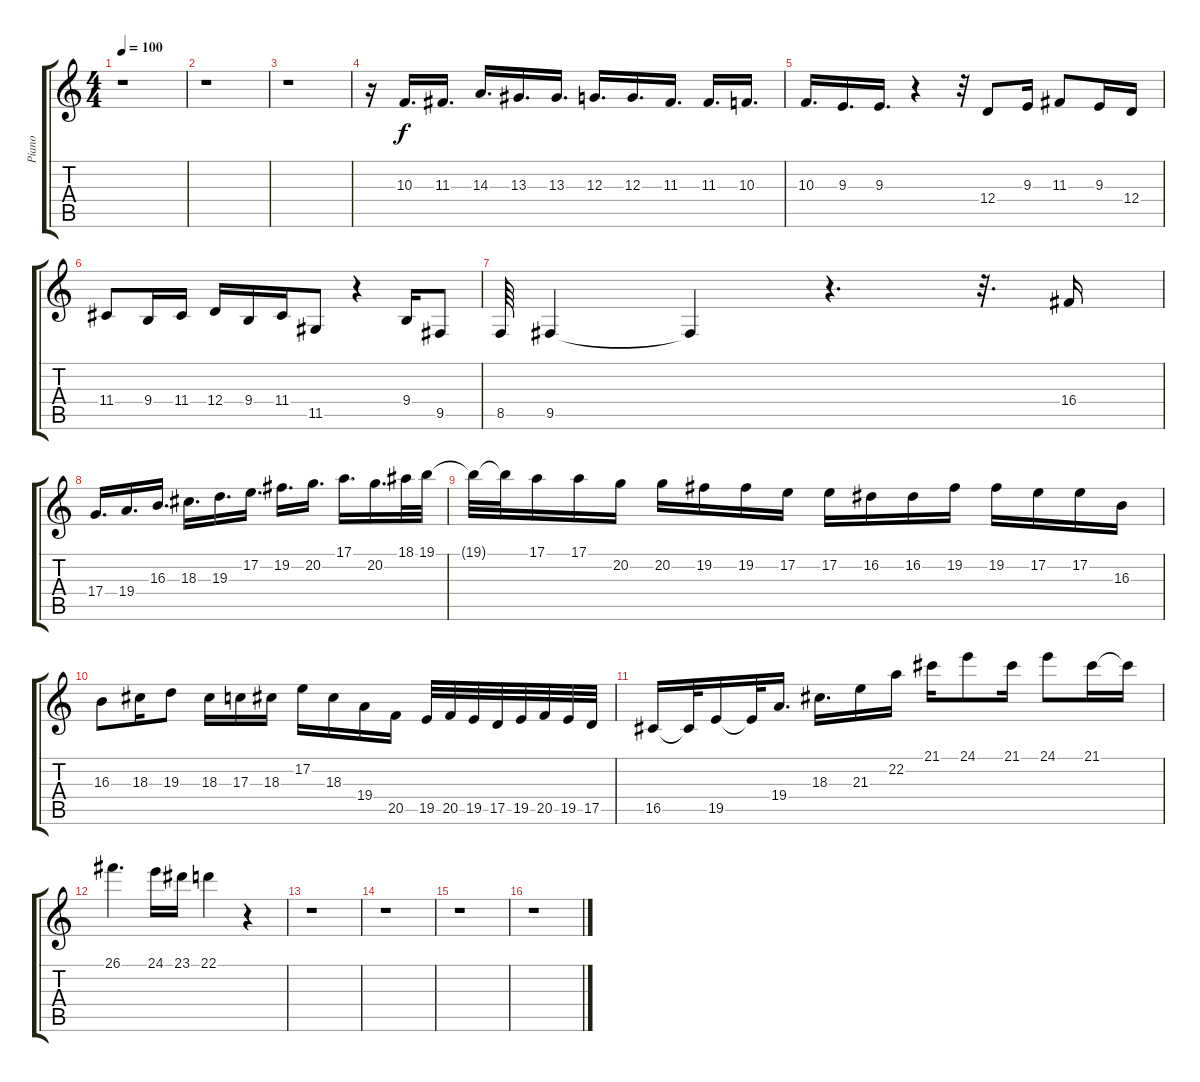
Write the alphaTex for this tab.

\track ("Piano" "Piano") {instrument acousticgrandpiano}
\staff {score tabs}
\tuning (E4 B3 G3 D3 A2 E2) {hide}
\ts (4 4)
\tempo 100
\clef g2
\ks c
r.1{dy f} |
r.1 |
r.1 |
r.16 10.3.16{d} 11.3.16{d} 14.3.16{d} 13.3.16{d} 13.3.16{d} 12.3.16{d} 12.3.16{d} 11.3.16{d} 11.3.16{d} 10.3.16{d} |
10.3.16{d} 9.3.16{d} 9.3.16{d} r.4 r.32 12.4.8 9.3.16 11.3.8 9.3.16 12.4.16 |
11.4.8 9.4.16 11.4.16 12.4.16 9.4.16 11.4.16 11.5.8 r.4 9.4.16 9.5.8 |
8.5.64 9.5.4 9.5{t}.4 r.4{d} r.32{d} 16.4.16 |
17.4.16{d} 19.4.16{d} 16.3.16{d} 18.3.16{d} 19.3.16{d} 17.2.16{d} 19.2.16{d} 20.2.16{d} 17.1.16{d} 20.2.16{d} 18.1.32 19.1.32 |
19.1{t}.32 19.1{t}.32 17.1.16 17.1.16 20.2.16 20.2.16 19.2.16 19.2.16 17.2.16 17.2.16 16.2.16 16.2.16 19.2.16 19.2.16 17.2.16 17.2.16 16.3.16 |
16.3.8 18.3.16 19.3.8 18.3.16 17.3.16 18.3.16 17.2.16 18.3.16 19.4.16 20.5.16 19.5.32 20.5.32 19.5.32 17.5.32 19.5.32 20.5.32 19.5.32 17.5.32 |
16.5.16 16.5{t}.32 19.5.16 19.5{t}.32 19.4.16{d} 18.3.16{d} 21.3.16 22.2.16 21.1.16 24.1.8 21.1.16 24.1.8 21.1.16 21.1{t}.16 |
26.1.4{d} 24.1.16 23.1.16 22.1.4 r.4 |
r.1 |
r.1 |
r.1 |
r.1
